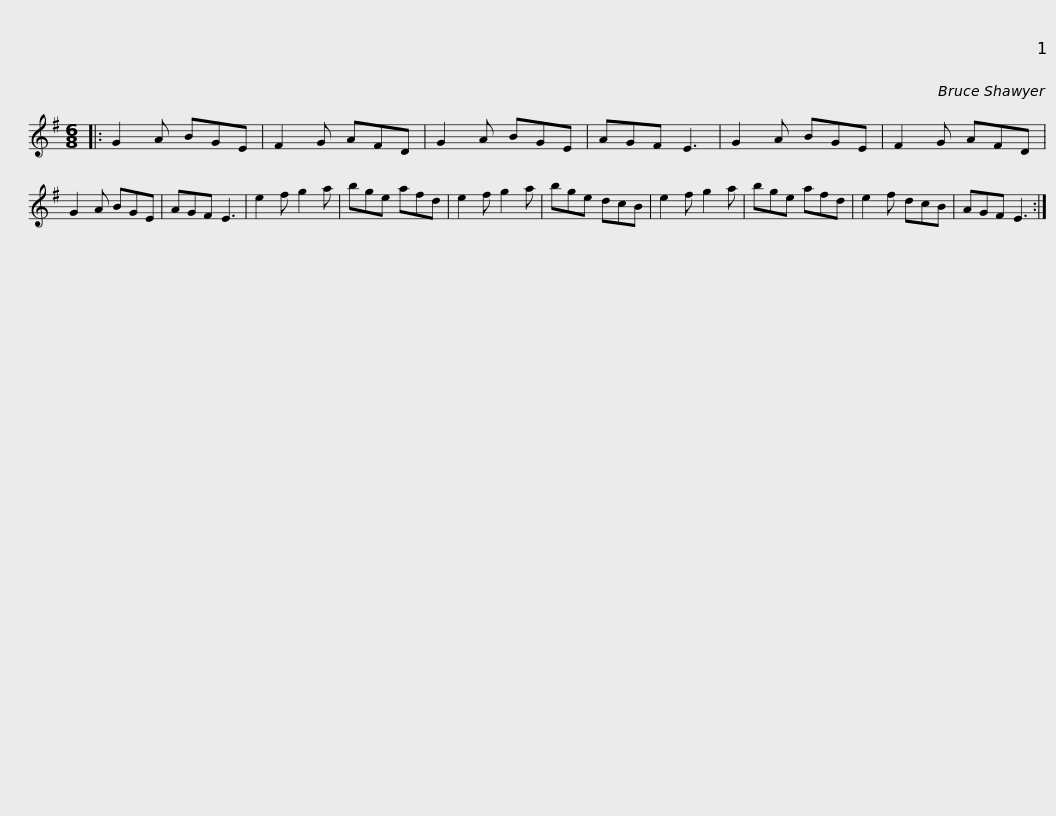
X:1
L:1/8
M:6/8
I:linebreak $
K:Emin
V:1 treble
V:1
|: G2 A BGE | F2 G AFD | G2 A BGE | AGF E3 | G2 A BGE | %5
 F2 G AFD | G2 A BGE | AGF E3 |$ e2 f g2 a | bge afd | %10
 e2 f g2 a | bge dcB | e2 f g2 a | bge afd | e2 f dcB | %15
 AGF E3 :| %16
